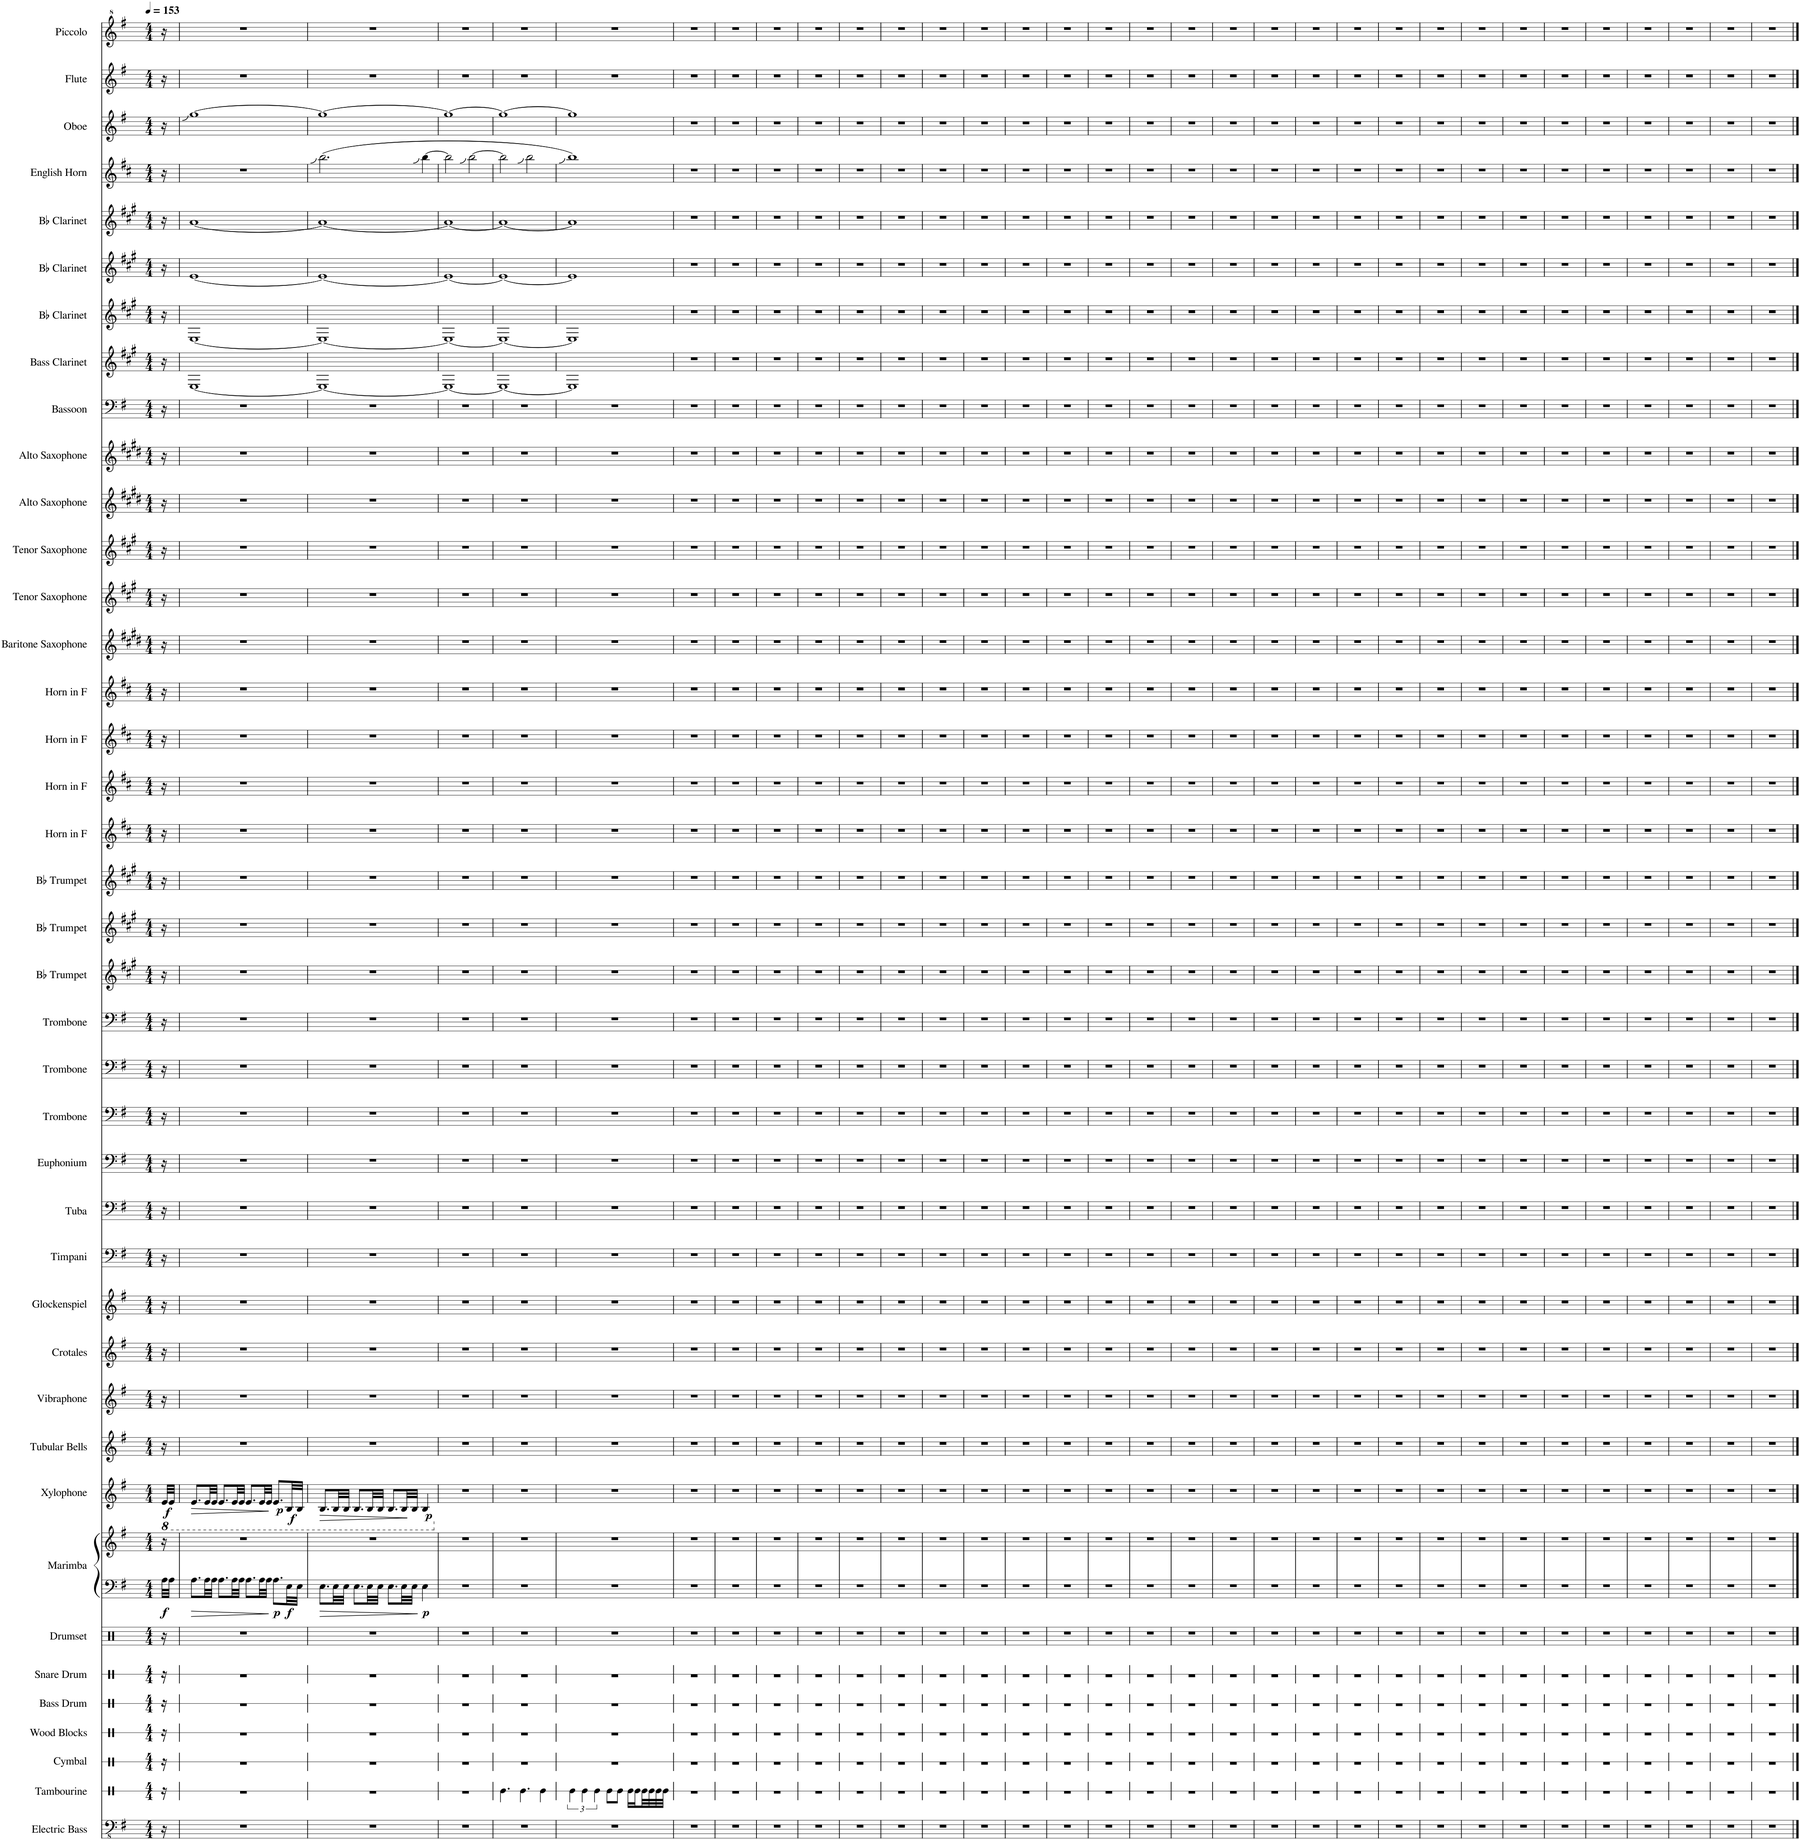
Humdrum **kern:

**kern	**kern	**kern	**kern	**kern	**kern	**kern	**kern	**kern	**dynam	**kern	**dynam	**kern	**kern	**kern	**kern	**kern	**kern	**kern	**kern	**kern	**kern	**kern	**kern	**kern	**kern	**kern	**kern	**kern	**kern	**kern	**kern	**kern	**kern	**kern	**kern	**kern	**kern	**kern	**kern	**kern	**kern	**kern
*part40	*part39	*part38	*part37	*part36	*part35	*part34	*part33	*part33	*part33	*part32	*part32	*part31	*part30	*part29	*part28	*part27	*part26	*part25	*part24	*part23	*part22	*part21	*part20	*part19	*part18	*part17	*part16	*part15	*part14	*part13	*part12	*part11	*part10	*part9	*part8	*part7	*part6	*part5	*part4	*part3	*part2	*part1
*staff41	*staff40	*staff39	*staff38	*staff37	*staff36	*staff35	*staff34	*staff33	*staff33/34	*staff32	*staff32	*staff31	*staff30	*staff29	*staff28	*staff27	*staff26	*staff25	*staff24	*staff23	*staff22	*staff21	*staff20	*staff19	*staff18	*staff17	*staff16	*staff15	*staff14	*staff13	*staff12	*staff11	*staff10	*staff9	*staff8	*staff7	*staff6	*staff5	*staff4	*staff3	*staff2	*staff1
*I"Electric Bass	*I"Tambourine	*I"Cymbal	*I"Wood Blocks	*I"Bass Drum	*I"Snare Drum	*I"Drumset	*I"Marimba	*	*	*I"Xylophone	*	*I"Tubular Bells	*I"Vibraphone	*I"Crotales	*I"Glockenspiel	*I"Timpani	*I"Tuba	*I"Euphonium	*I"Trombone	*I"Trombone	*I"Trombone	*I"Bb Trumpet	*I"Bb Trumpet	*I"Bb Trumpet	*I"Horn in F	*I"Horn in F	*I"Horn in F	*I"Horn in F	*I"Baritone Saxophone	*I"Tenor Saxophone	*I"Tenor Saxophone	*I"Alto Saxophone	*I"Alto Saxophone	*I"Bassoon	*I"Bass Clarinet	*I"Bb Clarinet	*I"Bb Clarinet	*I"Bb Clarinet	*I"English Horn	*I"Oboe	*I"Flute	*I"Piccolo
*I'El. B.	*I'Tamb.	*I'Cym.	*I'Wd. Bl.	*I'B. Dr.	*I'Sn. Dr.	*I'Drs.	*I'Mrm.	*	*	*I'Xyl.	*	*I'Tu. Be.	*I'Vib.	*I'Cro.	*I'Glk.	*I'Timp.	*I'Tba.	*I'Euph.	*I'Tbn.	*I'Tbn.	*I'Tbn.	*I'Bb Tpt.	*I'Bb Tpt.	*I'Bb Tpt.	*	*	*	*	*I'Bar. Sax.	*I'T. Sax.	*I'T. Sax.	*I'A. Sax.	*I'A. Sax.	*I'Bsn.	*I'B. Cl.	*I'Bb Cl.	*I'Bb Cl.	*I'Bb Cl.	*I'E. Hn.	*I'Ob.	*I'Fl.	*I'Picc.
*	*stria1	*stria1	*stria1	*stria1	*stria1	*	*	*	*	*	*	*	*	*	*	*	*	*	*	*	*	*	*	*	*	*	*	*	*	*	*	*	*	*	*	*	*	*	*	*	*	*
*clefFv4	*clefX	*clefX	*clefX	*clefX	*clefX	*clefX	*clefF4	*clefG2	*	*clefG2	*	*clefG2	*clefG2	*clefG2	*clefG2	*clefF4	*clefF4	*clefF4	*clefF4	*clefF4	*clefF4	*clefG2	*clefG2	*clefG2	*clefG2	*clefG2	*clefG2	*clefG2	*clefG2	*clefG2	*clefG2	*clefG2	*clefG2	*clefF4	*clefG2	*clefG2	*clefG2	*clefG2	*clefG2	*clefG2	*clefG2	*clefG^2
*	*	*	*	*	*	*	*	*	*	*Trd-7c-12	*	*	*	*Trd-14c-24	*Trd-14c-24	*	*	*	*	*	*	*Trd1c2	*Trd1c2	*Trd1c2	*Trd4c7	*Trd4c7	*Trd4c7	*Trd4c7	*Trd12c21	*Trd8c14	*Trd8c14	*Trd5c9	*Trd5c9	*	*Trd8c14	*Trd1c2	*Trd1c2	*Trd1c2	*Trd4c7	*	*	*Trd-7c-12
*k[f#]	*k[]	*k[]	*k[]	*k[]	*k[]	*k[]	*k[f#]	*k[f#]	*	*k[f#]	*	*k[f#]	*k[f#]	*k[f#]	*k[f#]	*k[f#]	*k[f#]	*k[f#]	*k[f#]	*k[f#]	*k[f#]	*k[f#c#g#]	*k[f#c#g#]	*k[f#c#g#]	*k[f#c#]	*k[f#c#]	*k[f#c#]	*k[f#c#]	*k[f#c#g#d#]	*k[f#c#g#]	*k[f#c#g#]	*k[f#c#g#d#]	*k[f#c#g#d#]	*k[f#]	*k[f#c#g#]	*k[f#c#g#]	*k[f#c#g#]	*k[f#c#g#]	*k[f#c#]	*k[f#]	*k[f#]	*k[f#]
*M4/4	*M4/4	*M4/4	*M4/4	*M4/4	*M4/4	*M4/4	*M4/4	*M4/4	*	*M4/4	*	*M4/4	*M4/4	*M4/4	*M4/4	*M4/4	*M4/4	*M4/4	*M4/4	*M4/4	*M4/4	*M4/4	*M4/4	*M4/4	*M4/4	*M4/4	*M4/4	*M4/4	*M4/4	*M4/4	*M4/4	*M4/4	*M4/4	*M4/4	*M4/4	*M4/4	*M4/4	*M4/4	*M4/4	*M4/4	*M4/4	*M4/4
*MM153	*MM153	*MM153	*MM153	*MM153	*MM153	*MM153	*MM153	*MM153	*	*MM153	*	*MM153	*MM153	*MM153	*MM153	*MM153	*MM153	*MM153	*MM153	*MM153	*MM153	*MM153	*MM153	*MM153	*MM153	*MM153	*MM153	*MM153	*MM153	*MM153	*MM153	*MM153	*MM153	*MM153	*MM153	*MM153	*MM153	*MM153	*MM153	*MM153	*MM153	*MM153
*	*	*	*	*	*	*	*	*	*	*8ba	*	*	*	*	*	*	*	*	*	*	*	*	*	*	*	*	*	*	*	*	*	*	*	*	*	*	*	*	*	*	*	*
=1	=1	=1	=1	=1	=1	=1	=1	=1	=1	=1	=1	=1	=1	=1	=1	=1	=1	=1	=1	=1	=1	=1	=1	=1	=1	=1	=1	=1	=1	=1	=1	=1	=1	=1	=1	=1	=1	=1	=1	=1	=1	=1
!	!	!	!	!	!	!	!	!	!LO:DY:b=2	!	!LO:DY:b	!	!	!	!	!	!	!	!	!	!	!	!	!	!	!	!	!	!	!	!	!	!	!	!	!	!	!	!	!	!	!
16r	16r	16r	16r	16r	16r	16r	32A\LLL	16r	f	32E/LLL	f	16r	16r	16r	16r	16r	16r	16r	16r	16r	16r	16r	16r	16r	16r	16r	16r	16r	16r	16r	16r	16r	16r	16r	16r	16r	16r	16r	16r	16r	16r	16r
.	.	.	.	.	.	.	32A\JJJ	.	.	32E/JJJ	.	.	.	.	.	.	.	.	.	.	.	.	.	.	.	.	.	.	.	.	.	.	.	.	.	.	.	.	.	.	.	.
=2	=2	=2	=2	=2	=2	=2	=2	=2	=2	=2	=2	=2	=2	=2	=2	=2	=2	=2	=2	=2	=2	=2	=2	=2	=2	=2	=2	=2	=2	=2	=2	=2	=2	=2	=2	=2	=2	=2	=2	=2	=2	=2
!	!	!	!	!	!	!	!	!	!	!	!LO:HP:b	!	!	!	!	!	!	!	!	!	!	!	!	!	!	!	!	!	!	!	!	!	!	!	!	!	!	!	!	!	!	!
1r	1r	1r	1r	1r	1r	1r	8.A\L	1r	.	8.E/L	>	1r	1r	1r	1r	1r	1r	1r	1r	1r	1r	1r	1r	1r	1r	1r	1r	1r	1r	1r	1r	1r	1r	1r	[1E	[1E	[1e	[1a	1r	[1gg	1r	1r
.	.	.	.	.	.	.	32A\LL	.	.	32E/LL	.	.	.	.	.	.	.	.	.	.	.	.	.	.	.	.	.	.	.	.	.	.	.	.	.	.	.	.	.	.	.	.
.	.	.	.	.	.	.	32A\JJJ	.	.	32E/JJJ	.	.	.	.	.	.	.	.	.	.	.	.	.	.	.	.	.	.	.	.	.	.	.	.	.	.	.	.	.	.	.	.
.	.	.	.	.	.	.	8.A\L	.	.	8.E/L	.	.	.	.	.	.	.	.	.	.	.	.	.	.	.	.	.	.	.	.	.	.	.	.	.	.	.	.	.	.	.	.
.	.	.	.	.	.	.	32A\LL	.	.	32E/LL	.	.	.	.	.	.	.	.	.	.	.	.	.	.	.	.	.	.	.	.	.	.	.	.	.	.	.	.	.	.	.	.
.	.	.	.	.	.	.	32A\JJJ	.	.	32E/JJJ	.	.	.	.	.	.	.	.	.	.	.	.	.	.	.	.	.	.	.	.	.	.	.	.	.	.	.	.	.	.	.	.
.	.	.	.	.	.	.	8.A\L	.	.	8.E/L	.	.	.	.	.	.	.	.	.	.	.	.	.	.	.	.	.	.	.	.	.	.	.	.	.	.	.	.	.	.	.	.
.	.	.	.	.	.	.	32A\LL	.	.	32E/LL	.	.	.	.	.	.	.	.	.	.	.	.	.	.	.	.	.	.	.	.	.	.	.	.	.	.	.	.	.	.	.	.
.	.	.	.	.	.	.	32A\JJJ	.	.	32E/JJJ	.	.	.	.	.	.	.	.	.	.	.	.	.	.	.	.	.	.	.	.	.	.	.	.	.	.	.	.	.	.	.	.
!	!	!	!	!	!	!	!	!	!LO:DY:b=2	!	!LO:DY:n=1:b	!	!	!	!	!	!	!	!	!	!	!	!	!	!	!	!	!	!	!	!	!	!	!	!	!	!	!	!	!	!	!
.	.	.	.	.	.	.	8.A\L	.	p	8.E/L	] p	.	.	.	.	.	.	.	.	.	.	.	.	.	.	.	.	.	.	.	.	.	.	.	.	.	.	.	.	.	.	.
!	!	!	!	!	!	!	!	!	!LO:DY:b=2	!	!LO:DY:n=2:b	!	!	!	!	!	!	!	!	!	!	!	!	!	!	!	!	!	!	!	!	!	!	!	!	!	!	!	!	!	!	!
.	.	.	.	.	.	.	32E\LL	.	f	32BB/LL	f	.	.	.	.	.	.	.	.	.	.	.	.	.	.	.	.	.	.	.	.	.	.	.	.	.	.	.	.	.	.	.
.	.	.	.	.	.	.	32E\JJJ	.	.	32BB/JJJ	.	.	.	.	.	.	.	.	.	.	.	.	.	.	.	.	.	.	.	.	.	.	.	.	.	.	.	.	.	.	.	.
=3	=3	=3	=3	=3	=3	=3	=3	=3	=3	=3	=3	=3	=3	=3	=3	=3	=3	=3	=3	=3	=3	=3	=3	=3	=3	=3	=3	=3	=3	=3	=3	=3	=3	=3	=3	=3	=3	=3	=3	=3	=3	=3
!	!	!	!	!	!	!	!	!	!	!	!LO:HP:b	!	!	!	!	!	!	!	!	!	!	!	!	!	!	!	!	!	!	!	!	!	!	!	!	!	!	!	!	!	!	!
1r	1r	1r	1r	1r	1r	1r	8.E\L	1r	.	8.BB/L	>	1r	1r	1r	1r	1r	1r	1r	1r	1r	1r	1r	1r	1r	1r	1r	1r	1r	1r	1r	1r	1r	1r	1r	1E_	1E_	1e_	1a_	(2.bb\	1gg_	1r	1r
.	.	.	.	.	.	.	32E\LL	.	.	32BB/LL	.	.	.	.	.	.	.	.	.	.	.	.	.	.	.	.	.	.	.	.	.	.	.	.	.	.	.	.	.	.	.	.
.	.	.	.	.	.	.	32E\JJJ	.	.	32BB/JJJ	.	.	.	.	.	.	.	.	.	.	.	.	.	.	.	.	.	.	.	.	.	.	.	.	.	.	.	.	.	.	.	.
.	.	.	.	.	.	.	8.E\L	.	.	8.BB/L	.	.	.	.	.	.	.	.	.	.	.	.	.	.	.	.	.	.	.	.	.	.	.	.	.	.	.	.	.	.	.	.
.	.	.	.	.	.	.	32E\LL	.	.	32BB/LL	.	.	.	.	.	.	.	.	.	.	.	.	.	.	.	.	.	.	.	.	.	.	.	.	.	.	.	.	.	.	.	.
.	.	.	.	.	.	.	32E\JJJ	.	.	32BB/JJJ	.	.	.	.	.	.	.	.	.	.	.	.	.	.	.	.	.	.	.	.	.	.	.	.	.	.	.	.	.	.	.	.
.	.	.	.	.	.	.	8.E\L	.	.	8.BB/L	.	.	.	.	.	.	.	.	.	.	.	.	.	.	.	.	.	.	.	.	.	.	.	.	.	.	.	.	.	.	.	.
.	.	.	.	.	.	.	32E\LL	.	.	32BB/LL	.	.	.	.	.	.	.	.	.	.	.	.	.	.	.	.	.	.	.	.	.	.	.	.	.	.	.	.	.	.	.	.
.	.	.	.	.	.	.	32E\JJJ	.	.	32BB/JJJ	]	.	.	.	.	.	.	.	.	.	.	.	.	.	.	.	.	.	.	.	.	.	.	.	.	.	.	.	.	.	.	.
!	!	!	!	!	!	!	!	!	!LO:DY:b=2	!	!LO:DY:b	!	!	!	!	!	!	!	!	!	!	!	!	!	!	!	!	!	!	!	!	!	!	!	!	!	!	!	!	!	!	!
.	.	.	.	.	.	.	4E\	.	p	4BB/	p	.	.	.	.	.	.	.	.	.	.	.	.	.	.	.	.	.	.	.	.	.	.	.	.	.	.	.	[4bb\	.	.	.
=4	=4	=4	=4	=4	=4	=4	=4	=4	=4	=4	=4	=4	=4	=4	=4	=4	=4	=4	=4	=4	=4	=4	=4	=4	=4	=4	=4	=4	=4	=4	=4	=4	=4	=4	=4	=4	=4	=4	=4	=4	=4	=4
*	*	*	*	*	*	*	*	*	*	*X8ba	*	*	*	*	*	*	*	*	*	*	*	*	*	*	*	*	*	*	*	*	*	*	*	*	*	*	*	*	*	*	*	*
1r	1r	1r	1r	1r	1r	1r	1r	1r	.	1r	.	1r	1r	1r	1r	1r	1r	1r	1r	1r	1r	1r	1r	1r	1r	1r	1r	1r	1r	1r	1r	1r	1r	1r	1E_	1E_	1e_	1a_	2bb\]	1gg_	1r	1r
.	.	.	.	.	.	.	.	.	.	.	.	.	.	.	.	.	.	.	.	.	.	.	.	.	.	.	.	.	.	.	.	.	.	.	.	.	.	.	[2bb\	.	.	.
=5	=5	=5	=5	=5	=5	=5	=5	=5	=5	=5	=5	=5	=5	=5	=5	=5	=5	=5	=5	=5	=5	=5	=5	=5	=5	=5	=5	=5	=5	=5	=5	=5	=5	=5	=5	=5	=5	=5	=5	=5	=5	=5
1r	4.Re\	1r	1r	1r	1r	1r	1r	1r	.	1r	.	1r	1r	1r	1r	1r	1r	1r	1r	1r	1r	1r	1r	1r	1r	1r	1r	1r	1r	1r	1r	1r	1r	1r	1E_	1E_	1e_	1a_	2bb\]	1gg_	1r	1r
.	4.Re\	.	.	.	.	.	.	.	.	.	.	.	.	.	.	.	.	.	.	.	.	.	.	.	.	.	.	.	.	.	.	.	.	.	.	.	.	.	.	.	.	.
.	.	.	.	.	.	.	.	.	.	.	.	.	.	.	.	.	.	.	.	.	.	.	.	.	.	.	.	.	.	.	.	.	.	.	.	.	.	.	2bb\	.	.	.
.	4Re\	.	.	.	.	.	.	.	.	.	.	.	.	.	.	.	.	.	.	.	.	.	.	.	.	.	.	.	.	.	.	.	.	.	.	.	.	.	.	.	.	.
=6	=6	=6	=6	=6	=6	=6	=6	=6	=6	=6	=6	=6	=6	=6	=6	=6	=6	=6	=6	=6	=6	=6	=6	=6	=6	=6	=6	=6	=6	=6	=6	=6	=6	=6	=6	=6	=6	=6	=6	=6	=6	=6
1r	6Re\	1r	1r	1r	1r	1r	1r	1r	.	1r	.	1r	1r	1r	1r	1r	1r	1r	1r	1r	1r	1r	1r	1r	1r	1r	1r	1r	1r	1r	1r	1r	1r	1r	1E]	1E]	1e]	1a]	1bb)	1gg]	1r	1r
.	6Re\	.	.	.	.	.	.	.	.	.	.	.	.	.	.	.	.	.	.	.	.	.	.	.	.	.	.	.	.	.	.	.	.	.	.	.	.	.	.	.	.	.
.	6Re\	.	.	.	.	.	.	.	.	.	.	.	.	.	.	.	.	.	.	.	.	.	.	.	.	.	.	.	.	.	.	.	.	.	.	.	.	.	.	.	.	.
.	8Re\L	.	.	.	.	.	.	.	.	.	.	.	.	.	.	.	.	.	.	.	.	.	.	.	.	.	.	.	.	.	.	.	.	.	.	.	.	.	.	.	.	.
.	8Re\J	.	.	.	.	.	.	.	.	.	.	.	.	.	.	.	.	.	.	.	.	.	.	.	.	.	.	.	.	.	.	.	.	.	.	.	.	.	.	.	.	.
.	16Re\LL	.	.	.	.	.	.	.	.	.	.	.	.	.	.	.	.	.	.	.	.	.	.	.	.	.	.	.	.	.	.	.	.	.	.	.	.	.	.	.	.	.
.	16Re\	.	.	.	.	.	.	.	.	.	.	.	.	.	.	.	.	.	.	.	.	.	.	.	.	.	.	.	.	.	.	.	.	.	.	.	.	.	.	.	.	.
.	32Re\L	.	.	.	.	.	.	.	.	.	.	.	.	.	.	.	.	.	.	.	.	.	.	.	.	.	.	.	.	.	.	.	.	.	.	.	.	.	.	.	.	.
.	32Re\	.	.	.	.	.	.	.	.	.	.	.	.	.	.	.	.	.	.	.	.	.	.	.	.	.	.	.	.	.	.	.	.	.	.	.	.	.	.	.	.	.
.	32Re\	.	.	.	.	.	.	.	.	.	.	.	.	.	.	.	.	.	.	.	.	.	.	.	.	.	.	.	.	.	.	.	.	.	.	.	.	.	.	.	.	.
.	32Re\JJJ	.	.	.	.	.	.	.	.	.	.	.	.	.	.	.	.	.	.	.	.	.	.	.	.	.	.	.	.	.	.	.	.	.	.	.	.	.	.	.	.	.
=7	=7	=7	=7	=7	=7	=7	=7	=7	=7	=7	=7	=7	=7	=7	=7	=7	=7	=7	=7	=7	=7	=7	=7	=7	=7	=7	=7	=7	=7	=7	=7	=7	=7	=7	=7	=7	=7	=7	=7	=7	=7	=7
1r	1r	1r	1r	1r	1r	1r	1r	1r	.	1r	.	1r	1r	1r	1r	1r	1r	1r	1r	1r	1r	1r	1r	1r	1r	1r	1r	1r	1r	1r	1r	1r	1r	1r	1r	1r	1r	1r	1r	1r	1r	1r
=8	=8	=8	=8	=8	=8	=8	=8	=8	=8	=8	=8	=8	=8	=8	=8	=8	=8	=8	=8	=8	=8	=8	=8	=8	=8	=8	=8	=8	=8	=8	=8	=8	=8	=8	=8	=8	=8	=8	=8	=8	=8	=8
1r	1r	1r	1r	1r	1r	1r	1r	1r	.	1r	.	1r	1r	1r	1r	1r	1r	1r	1r	1r	1r	1r	1r	1r	1r	1r	1r	1r	1r	1r	1r	1r	1r	1r	1r	1r	1r	1r	1r	1r	1r	1r
=9	=9	=9	=9	=9	=9	=9	=9	=9	=9	=9	=9	=9	=9	=9	=9	=9	=9	=9	=9	=9	=9	=9	=9	=9	=9	=9	=9	=9	=9	=9	=9	=9	=9	=9	=9	=9	=9	=9	=9	=9	=9	=9
1r	1r	1r	1r	1r	1r	1r	1r	1r	.	1r	.	1r	1r	1r	1r	1r	1r	1r	1r	1r	1r	1r	1r	1r	1r	1r	1r	1r	1r	1r	1r	1r	1r	1r	1r	1r	1r	1r	1r	1r	1r	1r
=10	=10	=10	=10	=10	=10	=10	=10	=10	=10	=10	=10	=10	=10	=10	=10	=10	=10	=10	=10	=10	=10	=10	=10	=10	=10	=10	=10	=10	=10	=10	=10	=10	=10	=10	=10	=10	=10	=10	=10	=10	=10	=10
1r	1r	1r	1r	1r	1r	1r	1r	1r	.	1r	.	1r	1r	1r	1r	1r	1r	1r	1r	1r	1r	1r	1r	1r	1r	1r	1r	1r	1r	1r	1r	1r	1r	1r	1r	1r	1r	1r	1r	1r	1r	1r
=11	=11	=11	=11	=11	=11	=11	=11	=11	=11	=11	=11	=11	=11	=11	=11	=11	=11	=11	=11	=11	=11	=11	=11	=11	=11	=11	=11	=11	=11	=11	=11	=11	=11	=11	=11	=11	=11	=11	=11	=11	=11	=11
1r	1r	1r	1r	1r	1r	1r	1r	1r	.	1r	.	1r	1r	1r	1r	1r	1r	1r	1r	1r	1r	1r	1r	1r	1r	1r	1r	1r	1r	1r	1r	1r	1r	1r	1r	1r	1r	1r	1r	1r	1r	1r
=12	=12	=12	=12	=12	=12	=12	=12	=12	=12	=12	=12	=12	=12	=12	=12	=12	=12	=12	=12	=12	=12	=12	=12	=12	=12	=12	=12	=12	=12	=12	=12	=12	=12	=12	=12	=12	=12	=12	=12	=12	=12	=12
1r	1r	1r	1r	1r	1r	1r	1r	1r	.	1r	.	1r	1r	1r	1r	1r	1r	1r	1r	1r	1r	1r	1r	1r	1r	1r	1r	1r	1r	1r	1r	1r	1r	1r	1r	1r	1r	1r	1r	1r	1r	1r
=13	=13	=13	=13	=13	=13	=13	=13	=13	=13	=13	=13	=13	=13	=13	=13	=13	=13	=13	=13	=13	=13	=13	=13	=13	=13	=13	=13	=13	=13	=13	=13	=13	=13	=13	=13	=13	=13	=13	=13	=13	=13	=13
1r	1r	1r	1r	1r	1r	1r	1r	1r	.	1r	.	1r	1r	1r	1r	1r	1r	1r	1r	1r	1r	1r	1r	1r	1r	1r	1r	1r	1r	1r	1r	1r	1r	1r	1r	1r	1r	1r	1r	1r	1r	1r
=14	=14	=14	=14	=14	=14	=14	=14	=14	=14	=14	=14	=14	=14	=14	=14	=14	=14	=14	=14	=14	=14	=14	=14	=14	=14	=14	=14	=14	=14	=14	=14	=14	=14	=14	=14	=14	=14	=14	=14	=14	=14	=14
1r	1r	1r	1r	1r	1r	1r	1r	1r	.	1r	.	1r	1r	1r	1r	1r	1r	1r	1r	1r	1r	1r	1r	1r	1r	1r	1r	1r	1r	1r	1r	1r	1r	1r	1r	1r	1r	1r	1r	1r	1r	1r
=15	=15	=15	=15	=15	=15	=15	=15	=15	=15	=15	=15	=15	=15	=15	=15	=15	=15	=15	=15	=15	=15	=15	=15	=15	=15	=15	=15	=15	=15	=15	=15	=15	=15	=15	=15	=15	=15	=15	=15	=15	=15	=15
1r	1r	1r	1r	1r	1r	1r	1r	1r	.	1r	.	1r	1r	1r	1r	1r	1r	1r	1r	1r	1r	1r	1r	1r	1r	1r	1r	1r	1r	1r	1r	1r	1r	1r	1r	1r	1r	1r	1r	1r	1r	1r
=16	=16	=16	=16	=16	=16	=16	=16	=16	=16	=16	=16	=16	=16	=16	=16	=16	=16	=16	=16	=16	=16	=16	=16	=16	=16	=16	=16	=16	=16	=16	=16	=16	=16	=16	=16	=16	=16	=16	=16	=16	=16	=16
1r	1r	1r	1r	1r	1r	1r	1r	1r	.	1r	.	1r	1r	1r	1r	1r	1r	1r	1r	1r	1r	1r	1r	1r	1r	1r	1r	1r	1r	1r	1r	1r	1r	1r	1r	1r	1r	1r	1r	1r	1r	1r
=17	=17	=17	=17	=17	=17	=17	=17	=17	=17	=17	=17	=17	=17	=17	=17	=17	=17	=17	=17	=17	=17	=17	=17	=17	=17	=17	=17	=17	=17	=17	=17	=17	=17	=17	=17	=17	=17	=17	=17	=17	=17	=17
1r	1r	1r	1r	1r	1r	1r	1r	1r	.	1r	.	1r	1r	1r	1r	1r	1r	1r	1r	1r	1r	1r	1r	1r	1r	1r	1r	1r	1r	1r	1r	1r	1r	1r	1r	1r	1r	1r	1r	1r	1r	1r
=18	=18	=18	=18	=18	=18	=18	=18	=18	=18	=18	=18	=18	=18	=18	=18	=18	=18	=18	=18	=18	=18	=18	=18	=18	=18	=18	=18	=18	=18	=18	=18	=18	=18	=18	=18	=18	=18	=18	=18	=18	=18	=18
1r	1r	1r	1r	1r	1r	1r	1r	1r	.	1r	.	1r	1r	1r	1r	1r	1r	1r	1r	1r	1r	1r	1r	1r	1r	1r	1r	1r	1r	1r	1r	1r	1r	1r	1r	1r	1r	1r	1r	1r	1r	1r
=19	=19	=19	=19	=19	=19	=19	=19	=19	=19	=19	=19	=19	=19	=19	=19	=19	=19	=19	=19	=19	=19	=19	=19	=19	=19	=19	=19	=19	=19	=19	=19	=19	=19	=19	=19	=19	=19	=19	=19	=19	=19	=19
1r	1r	1r	1r	1r	1r	1r	1r	1r	.	1r	.	1r	1r	1r	1r	1r	1r	1r	1r	1r	1r	1r	1r	1r	1r	1r	1r	1r	1r	1r	1r	1r	1r	1r	1r	1r	1r	1r	1r	1r	1r	1r
=20	=20	=20	=20	=20	=20	=20	=20	=20	=20	=20	=20	=20	=20	=20	=20	=20	=20	=20	=20	=20	=20	=20	=20	=20	=20	=20	=20	=20	=20	=20	=20	=20	=20	=20	=20	=20	=20	=20	=20	=20	=20	=20
1r	1r	1r	1r	1r	1r	1r	1r	1r	.	1r	.	1r	1r	1r	1r	1r	1r	1r	1r	1r	1r	1r	1r	1r	1r	1r	1r	1r	1r	1r	1r	1r	1r	1r	1r	1r	1r	1r	1r	1r	1r	1r
=21	=21	=21	=21	=21	=21	=21	=21	=21	=21	=21	=21	=21	=21	=21	=21	=21	=21	=21	=21	=21	=21	=21	=21	=21	=21	=21	=21	=21	=21	=21	=21	=21	=21	=21	=21	=21	=21	=21	=21	=21	=21	=21
1r	1r	1r	1r	1r	1r	1r	1r	1r	.	1r	.	1r	1r	1r	1r	1r	1r	1r	1r	1r	1r	1r	1r	1r	1r	1r	1r	1r	1r	1r	1r	1r	1r	1r	1r	1r	1r	1r	1r	1r	1r	1r
=22	=22	=22	=22	=22	=22	=22	=22	=22	=22	=22	=22	=22	=22	=22	=22	=22	=22	=22	=22	=22	=22	=22	=22	=22	=22	=22	=22	=22	=22	=22	=22	=22	=22	=22	=22	=22	=22	=22	=22	=22	=22	=22
1r	1r	1r	1r	1r	1r	1r	1r	1r	.	1r	.	1r	1r	1r	1r	1r	1r	1r	1r	1r	1r	1r	1r	1r	1r	1r	1r	1r	1r	1r	1r	1r	1r	1r	1r	1r	1r	1r	1r	1r	1r	1r
=23	=23	=23	=23	=23	=23	=23	=23	=23	=23	=23	=23	=23	=23	=23	=23	=23	=23	=23	=23	=23	=23	=23	=23	=23	=23	=23	=23	=23	=23	=23	=23	=23	=23	=23	=23	=23	=23	=23	=23	=23	=23	=23
1r	1r	1r	1r	1r	1r	1r	1r	1r	.	1r	.	1r	1r	1r	1r	1r	1r	1r	1r	1r	1r	1r	1r	1r	1r	1r	1r	1r	1r	1r	1r	1r	1r	1r	1r	1r	1r	1r	1r	1r	1r	1r
=24	=24	=24	=24	=24	=24	=24	=24	=24	=24	=24	=24	=24	=24	=24	=24	=24	=24	=24	=24	=24	=24	=24	=24	=24	=24	=24	=24	=24	=24	=24	=24	=24	=24	=24	=24	=24	=24	=24	=24	=24	=24	=24
1r	1r	1r	1r	1r	1r	1r	1r	1r	.	1r	.	1r	1r	1r	1r	1r	1r	1r	1r	1r	1r	1r	1r	1r	1r	1r	1r	1r	1r	1r	1r	1r	1r	1r	1r	1r	1r	1r	1r	1r	1r	1r
=25	=25	=25	=25	=25	=25	=25	=25	=25	=25	=25	=25	=25	=25	=25	=25	=25	=25	=25	=25	=25	=25	=25	=25	=25	=25	=25	=25	=25	=25	=25	=25	=25	=25	=25	=25	=25	=25	=25	=25	=25	=25	=25
1r	1r	1r	1r	1r	1r	1r	1r	1r	.	1r	.	1r	1r	1r	1r	1r	1r	1r	1r	1r	1r	1r	1r	1r	1r	1r	1r	1r	1r	1r	1r	1r	1r	1r	1r	1r	1r	1r	1r	1r	1r	1r
=26	=26	=26	=26	=26	=26	=26	=26	=26	=26	=26	=26	=26	=26	=26	=26	=26	=26	=26	=26	=26	=26	=26	=26	=26	=26	=26	=26	=26	=26	=26	=26	=26	=26	=26	=26	=26	=26	=26	=26	=26	=26	=26
1r	1r	1r	1r	1r	1r	1r	1r	1r	.	1r	.	1r	1r	1r	1r	1r	1r	1r	1r	1r	1r	1r	1r	1r	1r	1r	1r	1r	1r	1r	1r	1r	1r	1r	1r	1r	1r	1r	1r	1r	1r	1r
=27	=27	=27	=27	=27	=27	=27	=27	=27	=27	=27	=27	=27	=27	=27	=27	=27	=27	=27	=27	=27	=27	=27	=27	=27	=27	=27	=27	=27	=27	=27	=27	=27	=27	=27	=27	=27	=27	=27	=27	=27	=27	=27
1r	1r	1r	1r	1r	1r	1r	1r	1r	.	1r	.	1r	1r	1r	1r	1r	1r	1r	1r	1r	1r	1r	1r	1r	1r	1r	1r	1r	1r	1r	1r	1r	1r	1r	1r	1r	1r	1r	1r	1r	1r	1r
=28	=28	=28	=28	=28	=28	=28	=28	=28	=28	=28	=28	=28	=28	=28	=28	=28	=28	=28	=28	=28	=28	=28	=28	=28	=28	=28	=28	=28	=28	=28	=28	=28	=28	=28	=28	=28	=28	=28	=28	=28	=28	=28
1r	1r	1r	1r	1r	1r	1r	1r	1r	.	1r	.	1r	1r	1r	1r	1r	1r	1r	1r	1r	1r	1r	1r	1r	1r	1r	1r	1r	1r	1r	1r	1r	1r	1r	1r	1r	1r	1r	1r	1r	1r	1r
=29	=29	=29	=29	=29	=29	=29	=29	=29	=29	=29	=29	=29	=29	=29	=29	=29	=29	=29	=29	=29	=29	=29	=29	=29	=29	=29	=29	=29	=29	=29	=29	=29	=29	=29	=29	=29	=29	=29	=29	=29	=29	=29
1r	1r	1r	1r	1r	1r	1r	1r	1r	.	1r	.	1r	1r	1r	1r	1r	1r	1r	1r	1r	1r	1r	1r	1r	1r	1r	1r	1r	1r	1r	1r	1r	1r	1r	1r	1r	1r	1r	1r	1r	1r	1r
=30	=30	=30	=30	=30	=30	=30	=30	=30	=30	=30	=30	=30	=30	=30	=30	=30	=30	=30	=30	=30	=30	=30	=30	=30	=30	=30	=30	=30	=30	=30	=30	=30	=30	=30	=30	=30	=30	=30	=30	=30	=30	=30
1r	1r	1r	1r	1r	1r	1r	1r	1r	.	1r	.	1r	1r	1r	1r	1r	1r	1r	1r	1r	1r	1r	1r	1r	1r	1r	1r	1r	1r	1r	1r	1r	1r	1r	1r	1r	1r	1r	1r	1r	1r	1r
=31	=31	=31	=31	=31	=31	=31	=31	=31	=31	=31	=31	=31	=31	=31	=31	=31	=31	=31	=31	=31	=31	=31	=31	=31	=31	=31	=31	=31	=31	=31	=31	=31	=31	=31	=31	=31	=31	=31	=31	=31	=31	=31
1r	1r	1r	1r	1r	1r	1r	1r	1r	.	1r	.	1r	1r	1r	1r	1r	1r	1r	1r	1r	1r	1r	1r	1r	1r	1r	1r	1r	1r	1r	1r	1r	1r	1r	1r	1r	1r	1r	1r	1r	1r	1r
=32	=32	=32	=32	=32	=32	=32	=32	=32	=32	=32	=32	=32	=32	=32	=32	=32	=32	=32	=32	=32	=32	=32	=32	=32	=32	=32	=32	=32	=32	=32	=32	=32	=32	=32	=32	=32	=32	=32	=32	=32	=32	=32
1r	1r	1r	1r	1r	1r	1r	1r	1r	.	1r	.	1r	1r	1r	1r	1r	1r	1r	1r	1r	1r	1r	1r	1r	1r	1r	1r	1r	1r	1r	1r	1r	1r	1r	1r	1r	1r	1r	1r	1r	1r	1r
=33	=33	=33	=33	=33	=33	=33	=33	=33	=33	=33	=33	=33	=33	=33	=33	=33	=33	=33	=33	=33	=33	=33	=33	=33	=33	=33	=33	=33	=33	=33	=33	=33	=33	=33	=33	=33	=33	=33	=33	=33	=33	=33
1r	1r	1r	1r	1r	1r	1r	1r	1r	.	1r	.	1r	1r	1r	1r	1r	1r	1r	1r	1r	1r	1r	1r	1r	1r	1r	1r	1r	1r	1r	1r	1r	1r	1r	1r	1r	1r	1r	1r	1r	1r	1r
==	==	==	==	==	==	==	==	==	==	==	==	==	==	==	==	==	==	==	==	==	==	==	==	==	==	==	==	==	==	==	==	==	==	==	==	==	==	==	==	==	==	==
*-	*-	*-	*-	*-	*-	*-	*-	*-	*-	*-	*-	*-	*-	*-	*-	*-	*-	*-	*-	*-	*-	*-	*-	*-	*-	*-	*-	*-	*-	*-	*-	*-	*-	*-	*-	*-	*-	*-	*-	*-	*-	*-
